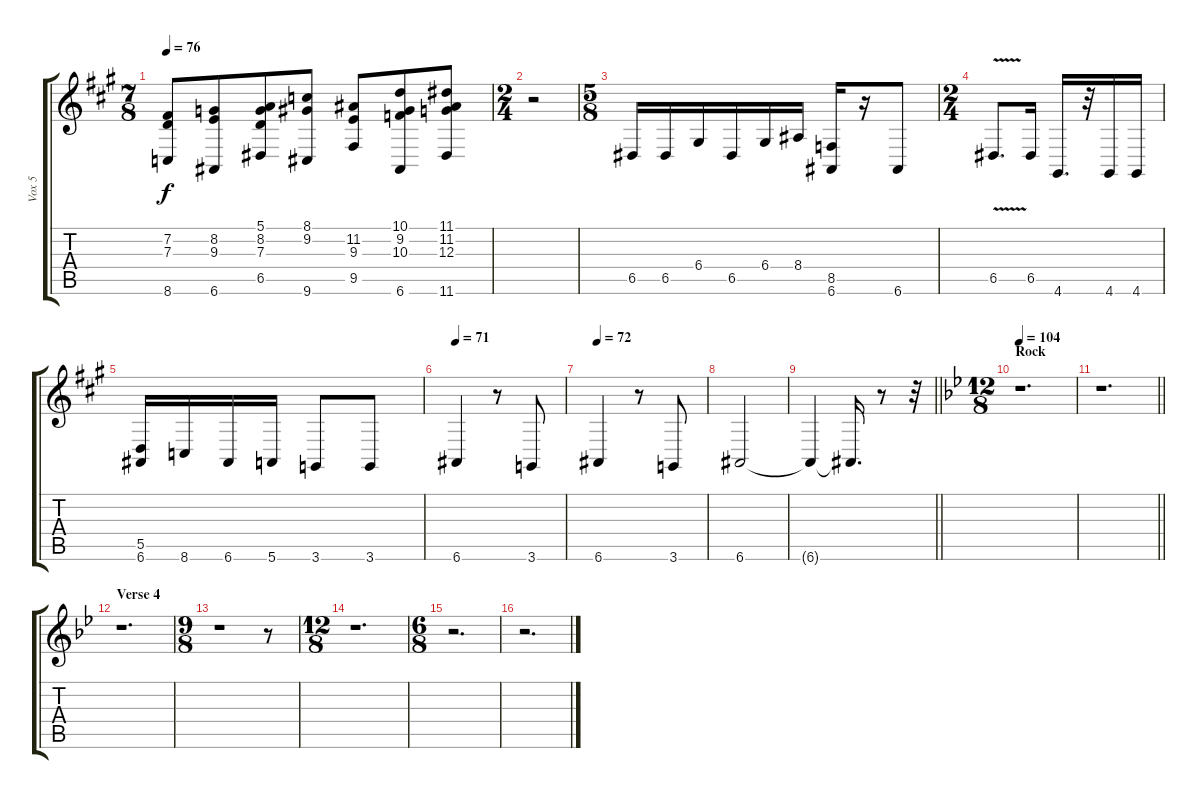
\track ("Vox 5" "Vox 5") {instrument tenorsax}
\staff {score tabs}
\tuning (E4 B3 G3 D3 A2 E2) {hide}
\ts (7 8)
\tempo 76
\clef g2
\ks a
(7.2 7.3 8.6).8{dy f} (8.2 9.3 6.6).8 (5.1 8.2 7.3 6.5).8 (8.1 9.2 9.6).8 (11.2 9.3 9.5).8 (10.1 9.2 10.3 6.6).8 (11.1 11.2 12.3 11.6).8 |
\ts (2 4)
r.2 |
\ts (5 8)
6.5.16 6.5.16 6.4.16 6.5.16 6.4.16 8.4.16 (8.5 6.6).16 r.16 6.6.8 |
\ts (2 4)
6.5{v}.8{d} 6.5.16 4.6.16{d} r.32 4.6.16 4.6.16 |
(5.5 6.6).16 8.6.16 6.6.16 5.6.16 3.6.8 3.6.8 |
\tempo 71
6.6.4 r.8 3.6.8 |
\tempo 72
6.6.4 r.8 3.6.8 |
6.6.2 |
\barLineRight lightlight
6.6{t}.4 6.6{t}.16{d} r.8 r.32 |
\ts (12 8)
\section ("" "Rock")
\tempo 105
\tempo 104
\ks bb
r.1{d} |
\barLineRight lightlight
r.1{d} |
\section ("" "Verse 4")
r.1{d} |
\ts (9 8)
r.1 r.8 |
\ts (12 8)
r.1{d} |
\ts (6 8)
r.2{d} |
r.2{d}
